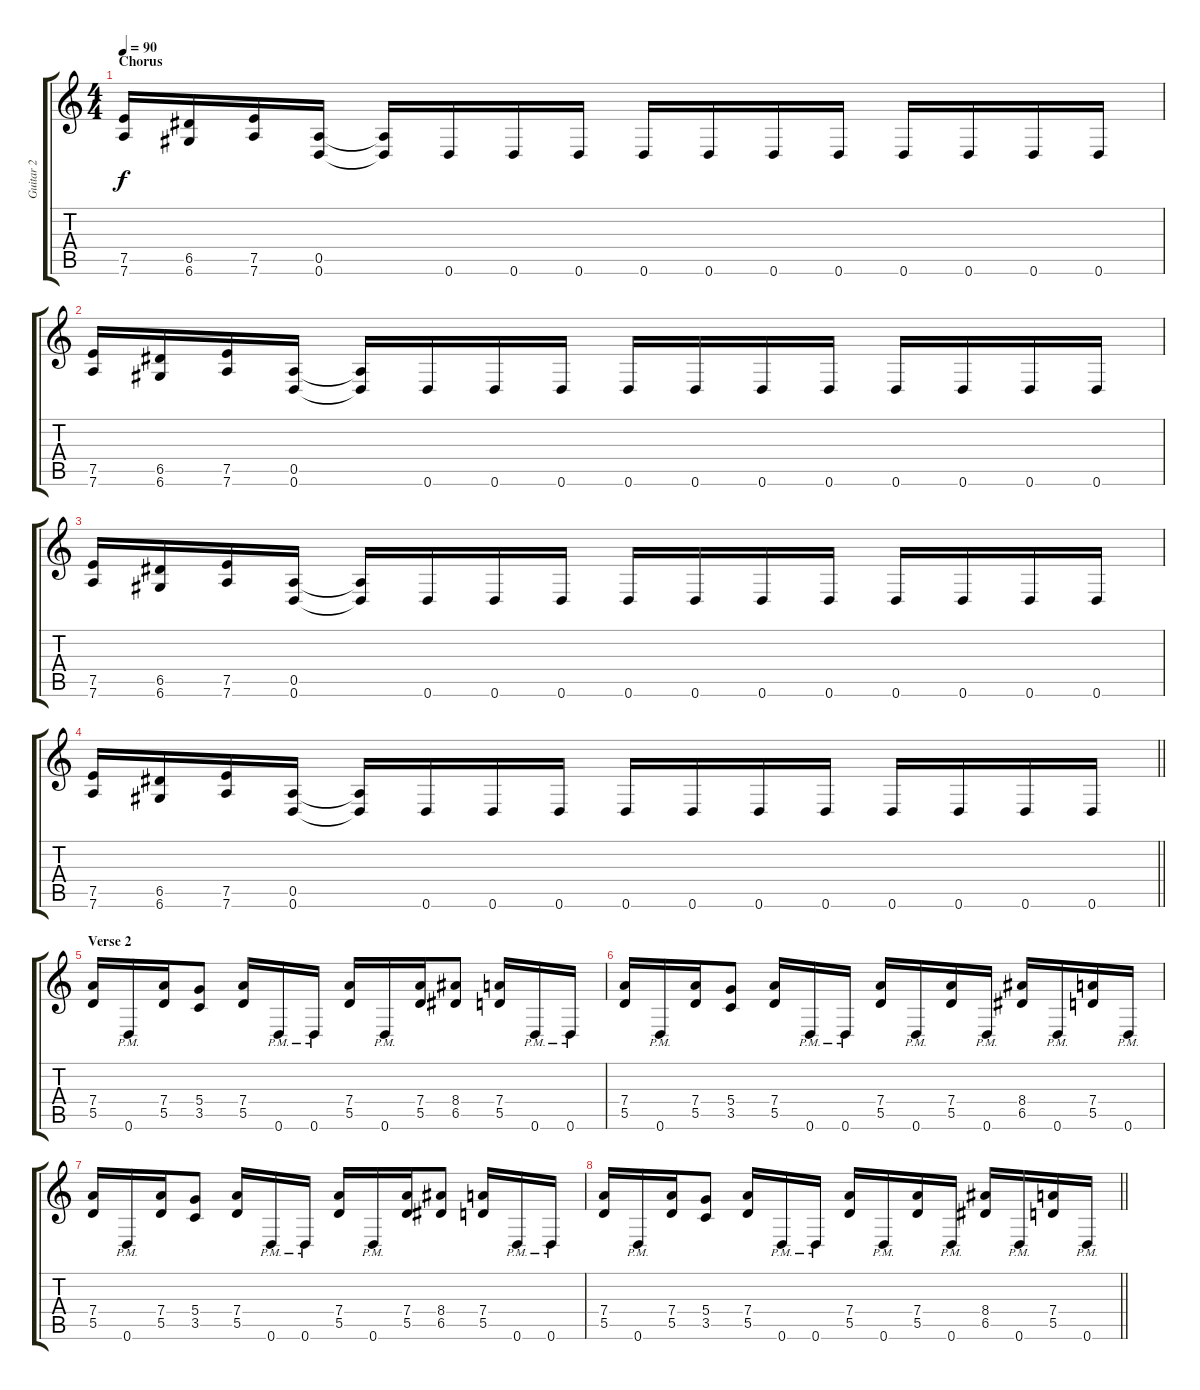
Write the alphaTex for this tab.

\track ("Guitar 2" "Guitar 2") {instrument distortionguitar}
\staff {score tabs}
\tuning (E4 B3 G3 D3 A2 D2) {hide}
\ts (4 4)
\section ("" "Chorus")
\tempo 90
\clef g2
\ks c
(7.5 7.6).16{dy f} (6.5 6.6).16 (7.5 7.6).16 (0.5 0.6).16 (0.5{t} 0.6{t}).16 0.6.16 0.6.16 0.6.16 0.6.16 0.6.16 0.6.16 0.6.16 0.6.16 0.6.16 0.6.16 0.6.16 |
(7.5 7.6).16 (6.5 6.6).16 (7.5 7.6).16 (0.5 0.6).16 (0.5{t} 0.6{t}).16 0.6.16 0.6.16 0.6.16 0.6.16 0.6.16 0.6.16 0.6.16 0.6.16 0.6.16 0.6.16 0.6.16 |
(7.5 7.6).16 (6.5 6.6).16 (7.5 7.6).16 (0.5 0.6).16 (0.5{t} 0.6{t}).16 0.6.16 0.6.16 0.6.16 0.6.16 0.6.16 0.6.16 0.6.16 0.6.16 0.6.16 0.6.16 0.6.16 |
\barLineRight lightlight
(7.5 7.6).16 (6.5 6.6).16 (7.5 7.6).16 (0.5 0.6).16 (0.5{t} 0.6{t}).16 0.6.16 0.6.16 0.6.16 0.6.16 0.6.16 0.6.16 0.6.16 0.6.16 0.6.16 0.6.16 0.6.16 |
\section ("" "Verse 2")
(7.4 5.5).16 0.6{pm}.16 (7.4 5.5).16 (5.4 3.5).8 (7.4 5.5).16 0.6{pm}.16 0.6{pm}.16 (7.4 5.5).16 0.6{pm}.16 (7.4 5.5).16 (8.4 6.5).8 (7.4 5.5).16 0.6{pm}.16 0.6{pm}.16 |
(7.4 5.5).16 0.6{pm}.16 (7.4 5.5).16 (5.4 3.5).8 (7.4 5.5).16 0.6{pm}.16 0.6{pm}.16 (7.4 5.5).16 0.6{pm}.16 (7.4 5.5).16 0.6{pm}.16 (8.4 6.5).16 0.6{pm}.16 (7.4 5.5).16 0.6{pm}.16 |
(7.4 5.5).16 0.6{pm}.16 (7.4 5.5).16 (5.4 3.5).8 (7.4 5.5).16 0.6{pm}.16 0.6{pm}.16 (7.4 5.5).16 0.6{pm}.16 (7.4 5.5).16 (8.4 6.5).8 (7.4 5.5).16 0.6{pm}.16 0.6{pm}.16 |
\barLineRight lightlight
(7.4 5.5).16 0.6{pm}.16 (7.4 5.5).16 (5.4 3.5).8 (7.4 5.5).16 0.6{pm}.16 0.6{pm}.16 (7.4 5.5).16 0.6{pm}.16 (7.4 5.5).16 0.6{pm}.16 (8.4 6.5).16 0.6{pm}.16 (7.4 5.5).16 0.6{pm}.16
